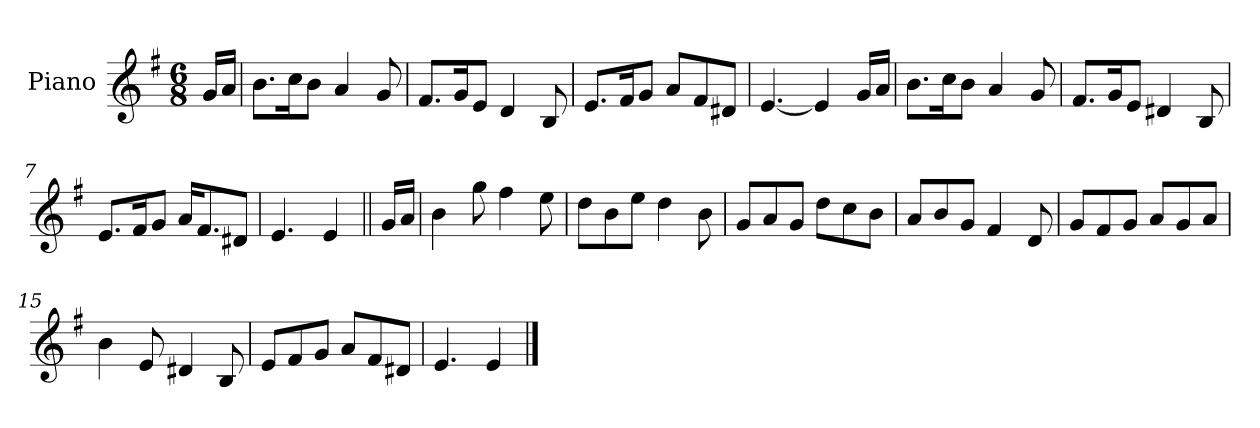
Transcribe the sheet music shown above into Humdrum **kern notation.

**kern
*part1
*staff1
*I"Piano
*I'Pno.
*clefG2
*k[f#]
*M6/8
=
16g/LL
16a/JJ
=1
8.b\L
16cc\K
8b\J
4a/
8g/
=2
8.f#/L
16g/K
8e/J
4d/
8B/
=3
8.e/L
16f#/K
8g/J
8a/L
8f#/
8d#X/J
=4
[4.e/
4e/]
16g/LL
16a/JJ
=5
8.b\L
16cc\K
8b\J
4a/
8g/
=6
8.f#/L
16g/K
8e/J
4d#X/
8B/
!!LO:LB:g=z
=7
8.e/L
16f#/K
8g/J
16a/KL
8.f#/
8d#X/J
=8
4.e/
4e/
=9||
16g/LL
16a/JJ
=10
4b\
8gg\
4ff#\
8ee\
=11
8dd\L
8b\
8ee\J
4dd\
8b\
=12
8g/L
8a/
8g/J
8dd\L
8cc\
8b\J
=13
8a/L
8b/
8g/J
4f#/
8d/
!!LO:LB:g=z
=14
8g/L
8f#/
8g/J
8a/L
8g/
8a/J
=15
4b\
8e/
4d#X/
8B/
=16
8e/L
8f#/
8g/J
8a/L
8f#/
8d#X/J
=17
4.e/
4e/
==
*-
